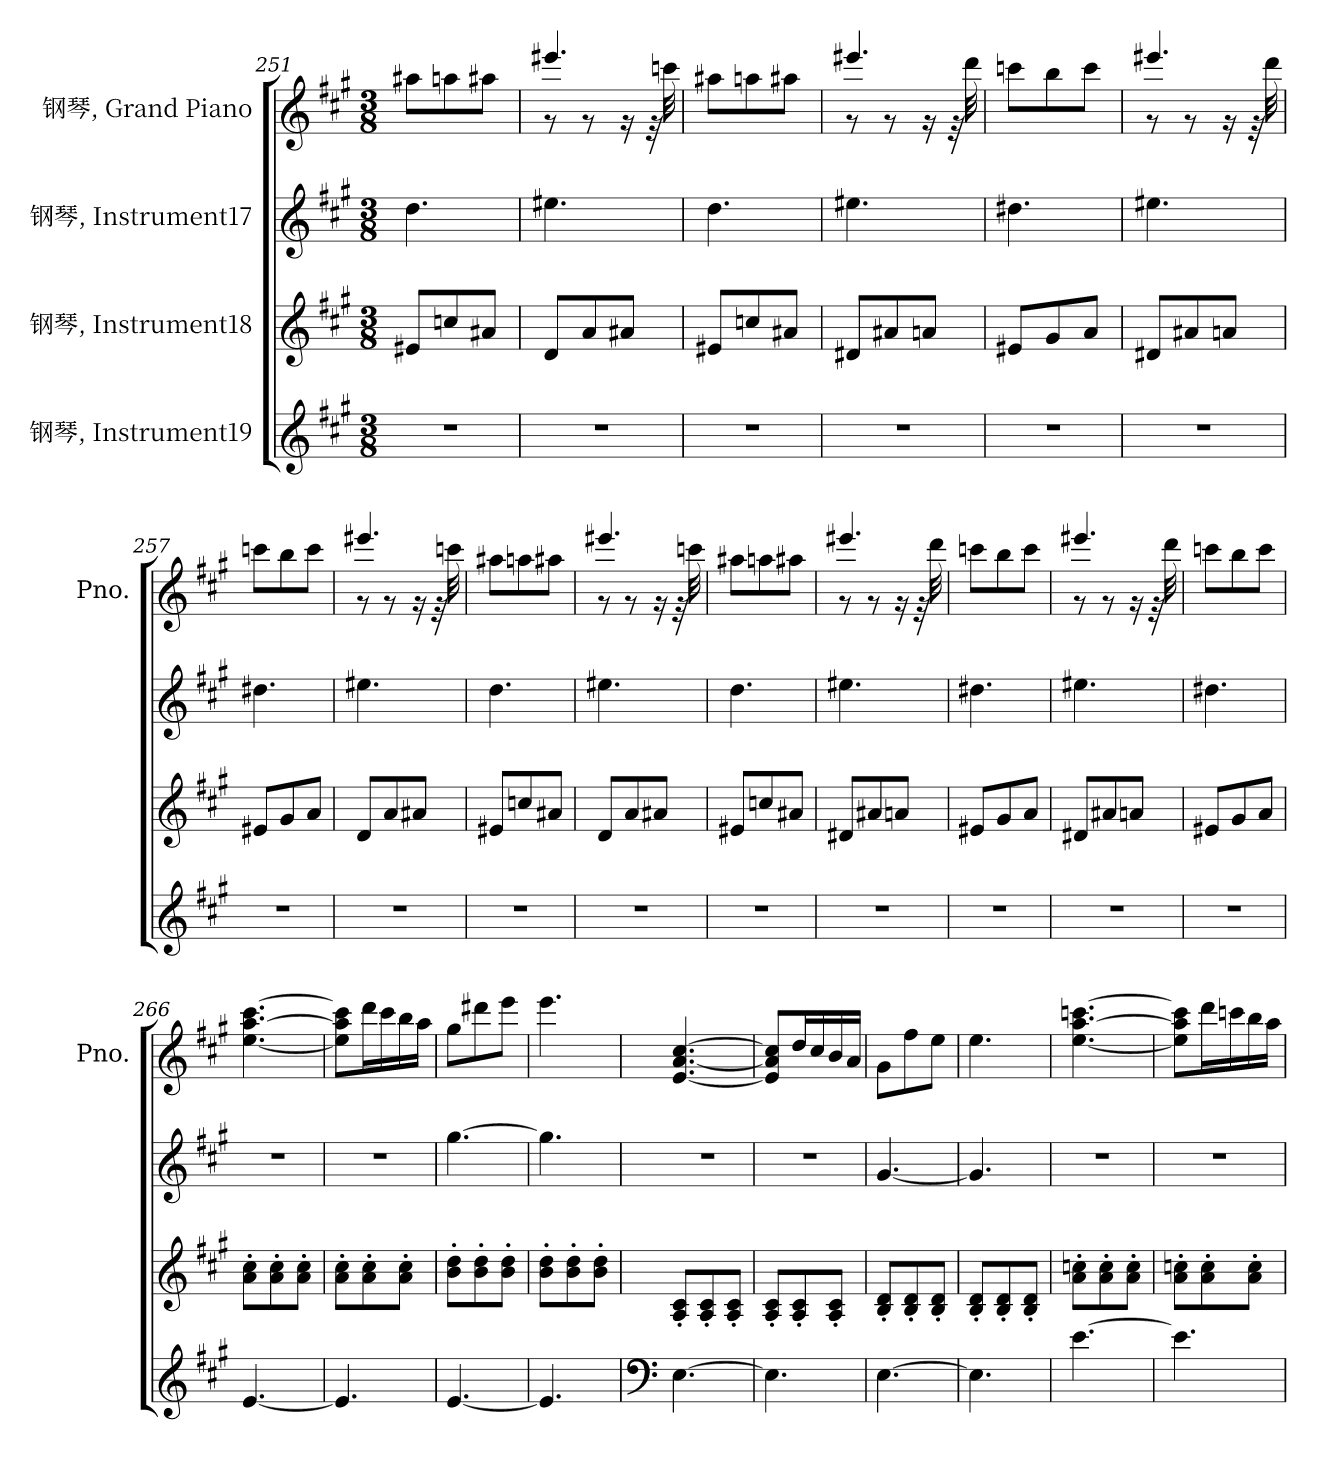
**kern	**kern	**kern	**kern
*part4	*part3	*part2	*part1
*staff4	*staff3	*staff2	*staff1
*I"钢琴, Instrument19	*I"钢琴, Instrument18	*I"钢琴, Instrument17	*I"钢琴, Grand Piano
*	*	*	*I'Pno.
*clefG2	*clefG2	*clefG2	*clefG2
*k[f#c#g#]	*k[f#c#g#]	*k[f#c#g#]	*k[f#c#g#]
*M3/8	*M3/8	*M3/8	*M3/8
=251	=251	=251	=251
4.r	8e#X/L	4.dd\	8aa#X\L
.	8ccn/	.	8aan\
.	8a#X/J	.	8aa#X\J
=252	=252	=252	=252
*	*	*	*^
4.r	8d/L	4.ee#X\	4.eee#X/	8r
.	8a/	.	.	8r
.	8a#X/J	.	.	16r
.	.	.	.	32r
.	.	.	.	32cccn\
*	*	*	*v	*v
=253	=253	=253	=253
4.r	8e#X/L	4.dd\	8aa#X\L
.	8ccn/	.	8aan\
.	8a#X/J	.	8aa#X\J
=254	=254	=254	=254
*	*	*	*^
4.r	8d#X/L	4.ee#X\	4.eee#X/	8r
.	8a#X/	.	.	8r
.	8an/J	.	.	16r
.	.	.	.	32r
.	.	.	.	32ddd\
*	*	*	*v	*v
!!LO:LB:g=z
=255	=255	=255	=255
4.r	8e#X/L	4.dd#X\	8cccn\L
.	8g#/	.	8bb\
.	8a/J	.	8ccc\J
=256	=256	=256	=256
*	*	*	*^
4.r	8d#X/L	4.ee#X\	4.eee#X/	8r
.	8a#X/	.	.	8r
.	8an/J	.	.	16r
.	.	.	.	32r
.	.	.	.	32ddd\
*	*	*	*v	*v
=257	=257	=257	=257
4.r	8e#X/L	4.dd#X\	8cccn\L
.	8g#/	.	8bb\
.	8a/J	.	8ccc\J
=258	=258	=258	=258
*	*	*	*^
4.r	8d/L	4.ee#X\	4.eee#X/	8r
.	8a/	.	.	8r
.	8a#X/J	.	.	16r
.	.	.	.	32r
.	.	.	.	32cccn\
*	*	*	*v	*v
=259	=259	=259	=259
4.r	8e#X/L	4.dd\	8aa#X\L
.	8ccn/	.	8aan\
.	8a#X/J	.	8aa#X\J
=260	=260	=260	=260
*	*	*	*^
4.r	8d/L	4.ee#X\	4.eee#X/	8r
.	8a/	.	.	8r
.	8a#X/J	.	.	16r
.	.	.	.	32r
.	.	.	.	32cccn\
*	*	*	*v	*v
!!LO:PB:g=z
=261	=261	=261	=261
4.r	8e#X/L	4.dd\	8aa#X\L
.	8ccn/	.	8aan\
.	8a#X/J	.	8aa#X\J
=262	=262	=262	=262
*	*	*	*^
4.r	8d#X/L	4.ee#X\	4.eee#X/	8r
.	8a#X/	.	.	8r
.	8an/J	.	.	16r
.	.	.	.	32r
.	.	.	.	32ddd\
*	*	*	*v	*v
=263	=263	=263	=263
4.r	8e#X/L	4.dd#X\	8cccn\L
.	8g#/	.	8bb\
.	8a/J	.	8ccc\J
=264	=264	=264	=264
*	*	*	*^
4.r	8d#X/L	4.ee#X\	4.eee#X/	8r
.	8a#X/	.	.	8r
.	8an/J	.	.	16r
.	.	.	.	32r
.	.	.	.	32ddd\
*	*	*	*v	*v
=265	=265	=265	=265
4.r	8e#X/L	4.dd#X\	8cccn\L
.	8g#/	.	8bb\
.	8a/J	.	8ccc\J
=266	=266	=266	=266
[4.e/	8a\' 8cc#\'L	4.r	[4.ee\ [4.aa\ [4.ccc#\
.	8a\' 8cc#\'	.	.
.	8a\' 8cc#\'J	.	.
!!LO:LB:g=z
=267	=267	=267	=267
4.e/]	8a\' 8cc#\'L	4.r	8ee\] 8aa\] 8ccc#\]L
.	8a\' 8cc#\'	.	16ddd\L
.	.	.	16ccc#\
.	8a\' 8cc#\'J	.	16bb\
.	.	.	16aa\JJ
=268	=268	=268	=268
[4.e/	8b\' 8dd\'L	[4.gg#\	8gg#\L
.	8b\' 8dd\'	.	8ddd#X\
.	8b\' 8dd\'J	.	8eee\J
=269	=269	=269	=269
4.e/]	8b\' 8dd\'L	4.gg#\]	4.eee\
.	8b\' 8dd\'	.	.
.	8b\' 8dd\'J	.	.
=270	=270	=270	=270
*clefF4	*	*	*
[4.E\	8A/' 8c#/'L	4.r	[4.e/ [4.a/ [4.cc#/
.	8A/' 8c#/'	.	.
.	8A/' 8c#/'J	.	.
=271	=271	=271	=271
4.E\]	8A/' 8c#/'L	4.r	8e/] 8a/] 8cc#/]L
.	8A/' 8c#/'	.	16dd/L
.	.	.	16cc#/
.	8A/' 8c#/'J	.	16b/
.	.	.	16a/JJ
=272	=272	=272	=272
[4.E\	8B/' 8d/'L	[4.g#/	8g#\L
.	8B/' 8d/'	.	8ff#\
.	8B/' 8d/'J	.	8ee\J
=273	=273	=273	=273
4.E\]	8B/' 8d/'L	4.g#/]	4.ee\
.	8B/' 8d/'	.	.
.	8B/' 8d/'J	.	.
!!LO:LB:g=z
=274	=274	=274	=274
[4.e\	8a\' 8ccn\'L	4.r	[4.ee\ [4.aa\ [4.cccn\
.	8a\' 8cc\'	.	.
.	8a\' 8cc\'J	.	.
=275	=275	=275	=275
4.e\]	8a\' 8ccn\'L	4.r	8ee\] 8aa\] 8ccc\]L
.	8a\' 8cc\'	.	16ddd\L
.	.	.	16cccn\
.	8a\' 8cc\'J	.	16bb\
.	.	.	16aa\JJ
=	=	=	=
*-	*-	*-	*-
